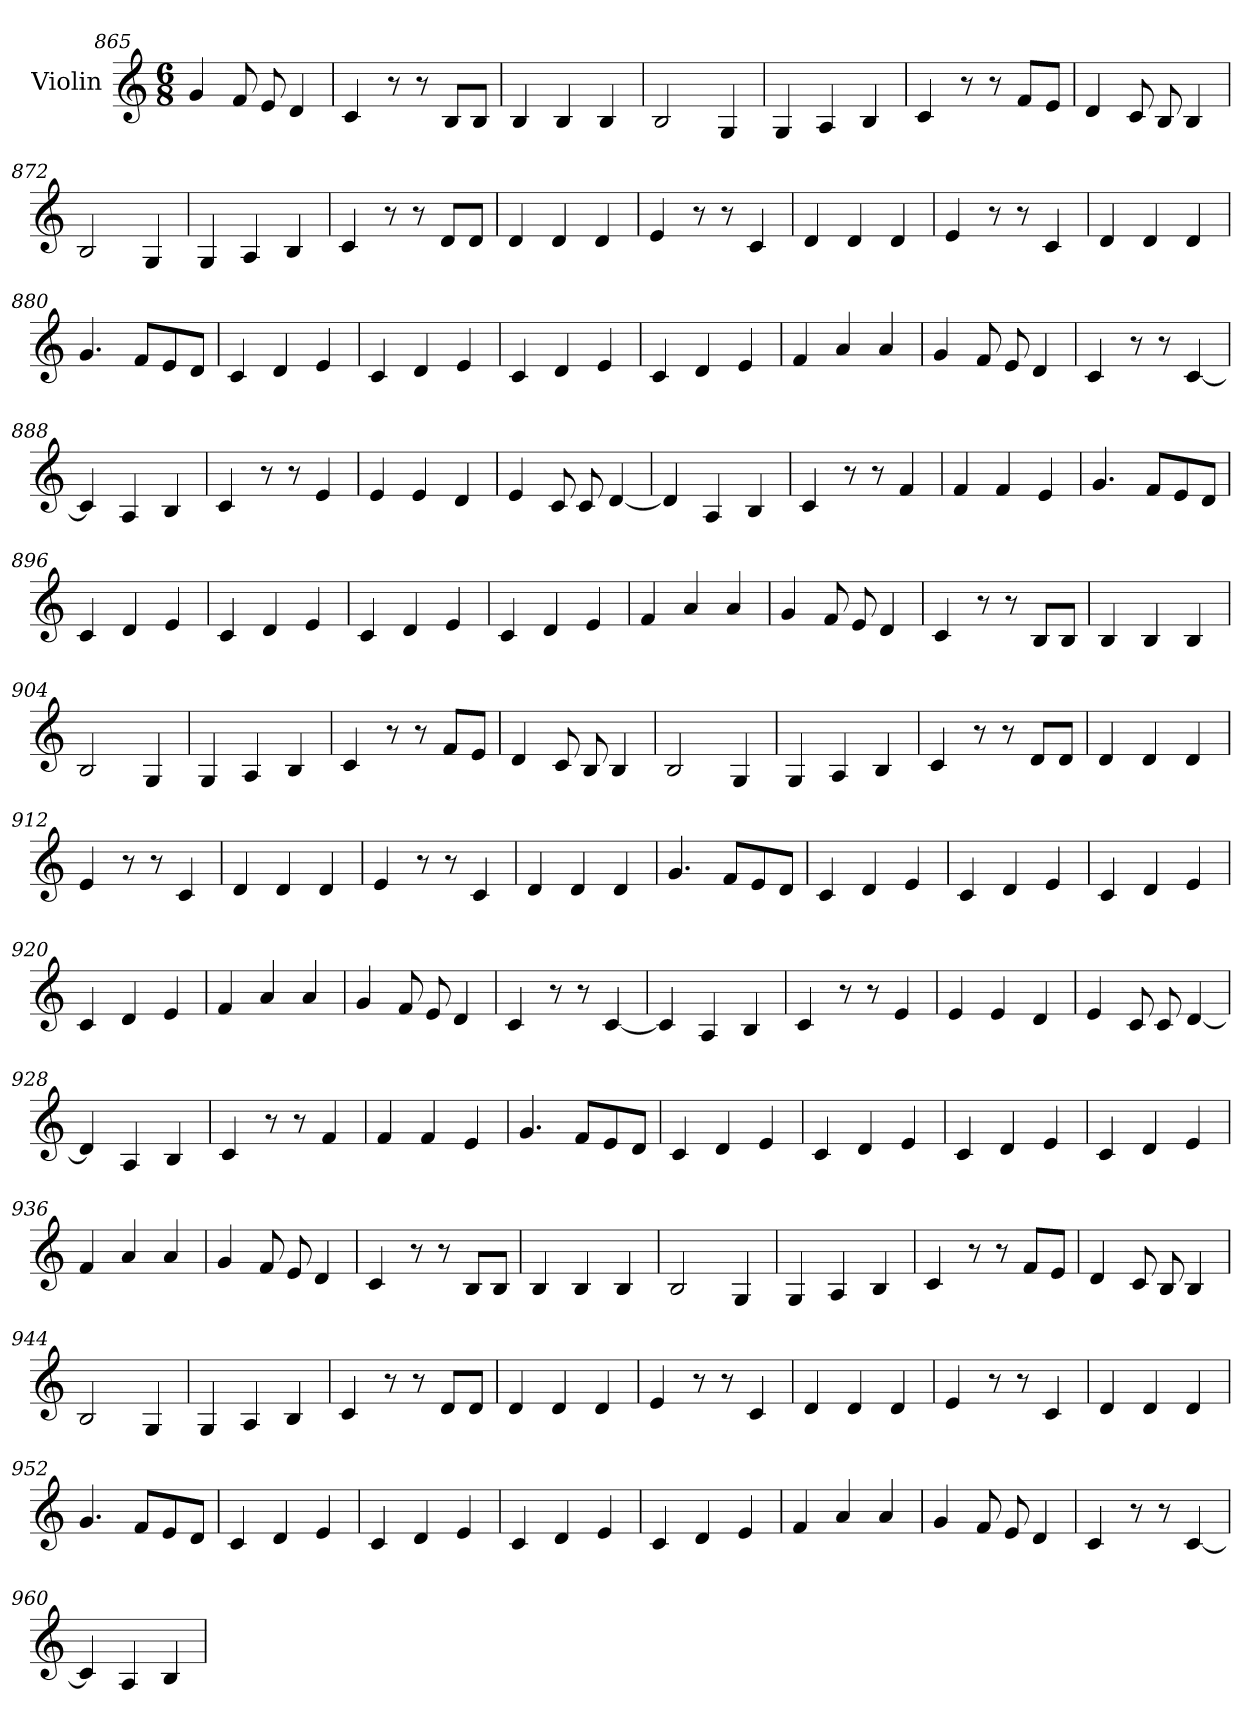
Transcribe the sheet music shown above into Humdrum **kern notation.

**kern
*part1
*staff1
*I"Violin
*clefG2
*k[]
*M6/8
=865
4g/
8f/
8e/
4d/
!!LO:LB:g=z
=866
4c/
8r
8r
8B/L
8B/J
=867
4B/
4B/
4B/
=868
2B/
4G/
=869
4G/
4A/
4B/
=870
4c/
8r
8r
8f/L
8e/J
=871
4d/
8c/
8B/
4B/
=872
2B/
4G/
!!LO:LB:g=z
=873
4G/
4A/
4B/
=874
4c/
8r
8r
8d/L
8d/J
=875
4d/
4d/
4d/
=876
4e/
8r
8r
4c/
=877
4d/
4d/
4d/
=878
4e/
8r
8r
4c/
=879
4d/
4d/
4d/
!!LO:LB:g=z
=880
4.g/
8f/L
8e/
8d/J
=881
4c/
4d/
4e/
=882
4c/
4d/
4e/
=883
4c/
4d/
4e/
=884
4c/
4d/
4e/
=885
4f/
4a/
4a/
=886
4g/
8f/
8e/
4d/
!!LO:PB:g=z
=887
4c/
8r
8r
[4c/
=888
4c/]
4A/
4B/
=889
4c/
8r
8r
4e/
=890
4e/
4e/
4d/
=891
4e/
8c/
8c/
[4d/
=892
4d/]
4A/
4B/
=893
4c/
8r
8r
4f/
!!LO:LB:g=z
=894
4f/
4f/
4e/
=895
4.g/
8f/L
8e/
8d/J
=896
4c/
4d/
4e/
=897
4c/
4d/
4e/
=898
4c/
4d/
4e/
=899
4c/
4d/
4e/
=900
4f/
4a/
4a/
!!LO:LB:g=z
=901
4g/
8f/
8e/
4d/
=902
4c/
8r
8r
8B/L
8B/J
=903
4B/
4B/
4B/
=904
2B/
4G/
=905
4G/
4A/
4B/
=906
4c/
8r
8r
8f/L
8e/J
=907
4d/
8c/
8B/
4B/
!!LO:LB:g=z
=908
2B/
4G/
=909
4G/
4A/
4B/
=910
4c/
8r
8r
8d/L
8d/J
=911
4d/
4d/
4d/
=912
4e/
8r
8r
4c/
=913
4d/
4d/
4d/
=914
4e/
8r
8r
4c/
!!LO:LB:g=z
=915
4d/
4d/
4d/
=916
4.g/
8f/L
8e/
8d/J
=917
4c/
4d/
4e/
=918
4c/
4d/
4e/
=919
4c/
4d/
4e/
=920
4c/
4d/
4e/
=921
4f/
4a/
4a/
!!LO:LB:g=z
=922
4g/
8f/
8e/
4d/
=923
4c/
8r
8r
[4c/
=924
4c/]
4A/
4B/
=925
4c/
8r
8r
4e/
=926
4e/
4e/
4d/
=927
4e/
8c/
8c/
[4d/
=928
4d/]
4A/
4B/
!!LO:LB:g=z
=929
4c/
8r
8r
4f/
=930
4f/
4f/
4e/
=931
4.g/
8f/L
8e/
8d/J
=932
4c/
4d/
4e/
=933
4c/
4d/
4e/
=934
4c/
4d/
4e/
=935
4c/
4d/
4e/
!!LO:LB:g=z
=936
4f/
4a/
4a/
=937
4g/
8f/
8e/
4d/
=938
4c/
8r
8r
8B/L
8B/J
=939
4B/
4B/
4B/
=940
2B/
4G/
=941
4G/
4A/
4B/
=942
4c/
8r
8r
8f/L
8e/J
!!LO:PB:g=z
=943
4d/
8c/
8B/
4B/
=944
2B/
4G/
=945
4G/
4A/
4B/
=946
4c/
8r
8r
8d/L
8d/J
=947
4d/
4d/
4d/
=948
4e/
8r
8r
4c/
=949
4d/
4d/
4d/
!!LO:LB:g=z
=950
4e/
8r
8r
4c/
=951
4d/
4d/
4d/
=952
4.g/
8f/L
8e/
8d/J
=953
4c/
4d/
4e/
=954
4c/
4d/
4e/
=955
4c/
4d/
4e/
=956
4c/
4d/
4e/
!!LO:LB:g=z
=957
4f/
4a/
4a/
=958
4g/
8f/
8e/
4d/
=959
4c/
8r
8r
[4c/
=960
4c/]
4A/
4B/
=
*-
